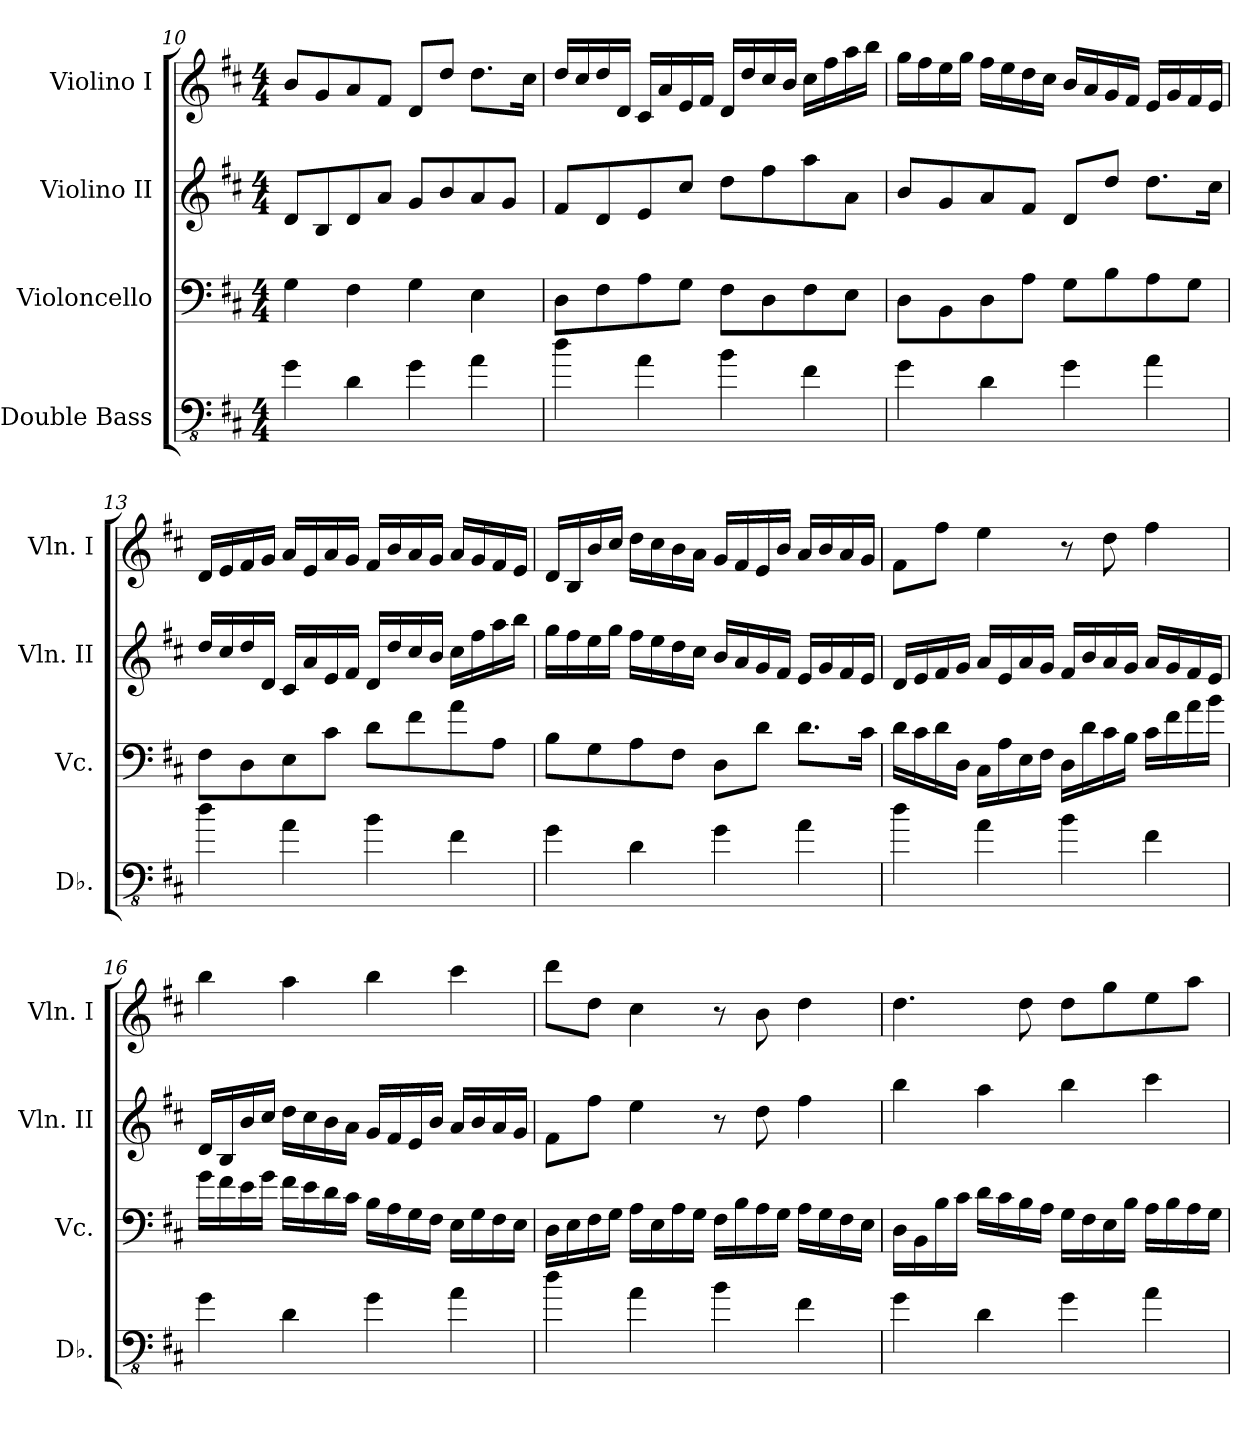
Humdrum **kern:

**kern	**kern	**kern	**kern
*part4	*part3	*part2	*part1
*staff4	*staff3	*staff2	*staff1
*I"Double Bass	*I"Violoncello	*I"Violino II	*I"Violino I
*I'Db.	*I'Vc.	*I'Vln. II	*I'Vln. I
*clefFv4	*clefF4	*clefG2	*clefG2
*ITrd7c12	*	*	*
*k[f#c#]	*k[f#c#]	*k[f#c#]	*k[f#c#]
*M4/4	*M4/4	*M4/4	*M4/4
=10	=10	=10	=10
4GG\	4G\	8d/L	8b/L
.	.	8B/	8g/
4DD\	4F#\	8d/	8a/
.	.	8a/J	8f#/J
4GG\	4G\	8g/L	8d/L
.	.	8b/	8dd/J
4AA\	4E\	8a/	8.dd\L
.	.	8g/J	.
.	.	.	16cc#\Jk
=11	=11	=11	=11
4D\	8D\L	8f#/L	16dd/LL
.	.	.	16cc#/
.	8F#\	8d/	16dd/
.	.	.	16d/JJ
4AA\	8A\	8e/	16c#/LL
.	.	.	16a/
.	8G\J	8cc#/J	16e/
.	.	.	16f#/JJ
4BB\	8F#\L	8dd\L	16d/LL
.	.	.	16dd/
.	8D\	8ff#\	16cc#/
.	.	.	16b/JJ
4FF#\	8F#\	8aa\	16cc#\LL
.	.	.	16ff#\
.	8E\J	8a\J	16aa\
.	.	.	16bb\JJ
!!LO:LB:g=z
=12	=12	=12	=12
4GG\	8D\L	8b/L	16gg\LL
.	.	.	16ff#\
.	8BB\	8g/	16ee\
.	.	.	16gg\JJ
4DD\	8D\	8a/	16ff#\LL
.	.	.	16ee\
.	8A\J	8f#/J	16dd\
.	.	.	16cc#\JJ
4GG\	8G\L	8d/L	16b/LL
.	.	.	16a/
.	8B\	8dd/J	16g/
.	.	.	16f#/JJ
4AA\	8A\	8.dd\L	16e/LL
.	.	.	16g/
.	8G\J	.	16f#/
.	.	16cc#\Jk	16e/JJ
=13	=13	=13	=13
4D\	8F#\L	16dd/LL	16d/LL
.	.	16cc#/	16e/
.	8D\	16dd/	16f#/
.	.	16d/JJ	16g/JJ
4AA\	8E\	16c#/LL	16a/LL
.	.	16a/	16e/
.	8c#\J	16e/	16a/
.	.	16f#/JJ	16g/JJ
4BB\	8d\L	16d/LL	16f#/LL
.	.	16dd/	16b/
.	8f#\	16cc#/	16a/
.	.	16b/JJ	16g/JJ
4FF#\	8a\	16cc#\LL	16a/LL
.	.	16ff#\	16g/
.	8A\J	16aa\	16f#/
.	.	16bb\JJ	16e/JJ
!!LO:PB:g=z
=14	=14	=14	=14
4GG\	8B\L	16gg\LL	16d/LL
.	.	16ff#\	16B/
.	8G\	16ee\	16b/
.	.	16gg\JJ	16cc#/JJ
4DD\	8A\	16ff#\LL	16dd\LL
.	.	16ee\	16cc#\
.	8F#\J	16dd\	16b\
.	.	16cc#\JJ	16a\JJ
4GG\	8D\L	16b/LL	16g/LL
.	.	16a/	16f#/
.	8d\J	16g/	16e/
.	.	16f#/JJ	16b/JJ
4AA\	8.d\L	16e/LL	16a/LL
.	.	16g/	16b/
.	.	16f#/	16a/
.	16c#\Jk	16e/JJ	16g/JJ
=15	=15	=15	=15
4D\	16d\LL	16d/LL	8f#\L
.	16c#\	16e/	.
.	16d\	16f#/	8ff#\J
.	16D\JJ	16g/JJ	.
4AA\	16C#\LL	16a/LL	4ee\
.	16A\	16e/	.
.	16E\	16a/	.
.	16F#\JJ	16g/JJ	.
4BB\	16D\LL	16f#/LL	8r
.	16d\	16b/	.
.	16c#\	16a/	8dd\
.	16B\JJ	16g/JJ	.
4FF#\	16c#\LL	16a/LL	4ff#\
.	16f#\	16g/	.
.	16a\	16f#/	.
.	16b\JJ	16e/JJ	.
!!LO:LB:g=z
=16	=16	=16	=16
4GG\	16g\LL	16d/LL	4bb\
.	16f#\	16B/	.
.	16e\	16b/	.
.	16g\JJ	16cc#/JJ	.
4DD\	16f#\LL	16dd\LL	4aa\
.	16e\	16cc#\	.
.	16d\	16b\	.
.	16c#\JJ	16a\JJ	.
4GG\	16B\LL	16g/LL	4bb\
.	16A\	16f#/	.
.	16G\	16e/	.
.	16F#\JJ	16b/JJ	.
4AA\	16E\LL	16a/LL	4ccc#\
.	16G\	16b/	.
.	16F#\	16a/	.
.	16E\JJ	16g/JJ	.
=17	=17	=17	=17
4D\	16D\LL	8f#\L	8ddd\L
.	16E\	.	.
.	16F#\	8ff#\J	8dd\J
.	16G\JJ	.	.
4AA\	16A\LL	4ee\	4cc#\
.	16E\	.	.
.	16A\	.	.
.	16G\JJ	.	.
4BB\	16F#\LL	8r	8r
.	16B\	.	.
.	16A\	8dd\	8b\
.	16G\JJ	.	.
4FF#\	16A\LL	4ff#\	4dd\
.	16G\	.	.
.	16F#\	.	.
.	16E\JJ	.	.
!!LO:LB:g=z
=18	=18	=18	=18
4GG\	16D\LL	4bb\	4.dd\
.	16BB\	.	.
.	16B\	.	.
.	16c#\JJ	.	.
4DD\	16d\LL	4aa\	.
.	16c#\	.	.
.	16B\	.	8dd\
.	16A\JJ	.	.
4GG\	16G\LL	4bb\	8dd\L
.	16F#\	.	.
.	16E\	.	8gg\
.	16B\JJ	.	.
4AA\	16A\LL	4ccc#\	8ee\
.	16B\	.	.
.	16A\	.	8aa\J
.	16G\JJ	.	.
=	=	=	=
*-	*-	*-	*-
